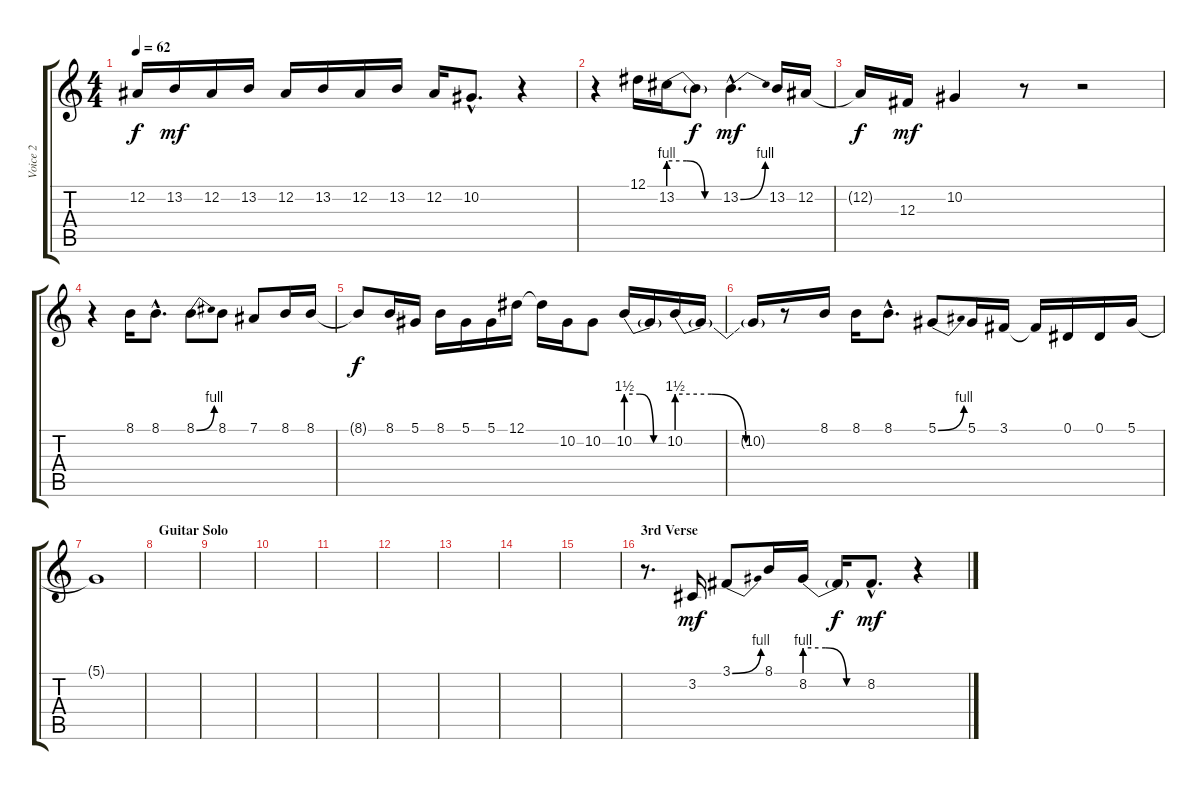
\track ("Voice 2" "Voice 2") {instrument lead2sawtooth}
\staff {score tabs}
\tuning (Eb4 Bb3 Gb3 Db3 Ab2 Eb2) {hide}
\ts (4 4)
\tempo 62
\clef g2
\ks c
12.2{t}.16{dy f} 13.2.16{dy mf} 12.2.16 13.2.16 12.2.16 13.2.16 12.2.16 13.2.16 12.2.16 10.2{hac}.8{d} r.4 |
r.4 12.1.16 13.2{be (custom 0 4 20 4 40 0 60 0)}.16 13.2{t}.8{dy f} 13.2{be (bend 0 0 60 4) hac}.4{d dy mf} 13.2.16 12.2.16 |
12.2{t}.16{dy f} 12.3.16{dy mf} 10.2.4 r.8 r.2 |
r.4 8.1.16 8.1{hac}.8{d} 8.1{be (bend 0 0 60 4)}.8 8.1.8 7.1.8 8.1.16 8.1.16 |
8.1{t}.8{dy f} 8.1.16 5.1.16 8.1.16 5.1.16 5.1.16 12.1.16 12.1{t}.16 10.2.16 10.2.8 10.2{be (custom 0 6 20 6 40 0 60 0)}.16 10.2{t}.16 10.2{be (custom 0 6 20 6 40 0 60 0)}.16 10.2{t}.16 |
10.2{t}.16 r.8 8.1.16 8.1.16 8.1{hac}.8{d} 5.1{be (bend 0 0 60 4)}.8 5.1.16 3.1.16 3.1{t}.16 0.1.16 0.1.16 5.1.16 |
5.1{t}.1 |
\section ("" "Guitar Solo")
|
|
|
|
|
|
|
|
\section ("" "3rd Verse")
r.8{d} 3.2.16{dy mf} 3.1{be (bend 0 0 60 4)}.8 8.1.16 8.2{be (custom 0 4 20 4 40 0 60 0)}.16 8.2{t}.16{dy f} 8.2{hac}.8{d dy mf} r.4
